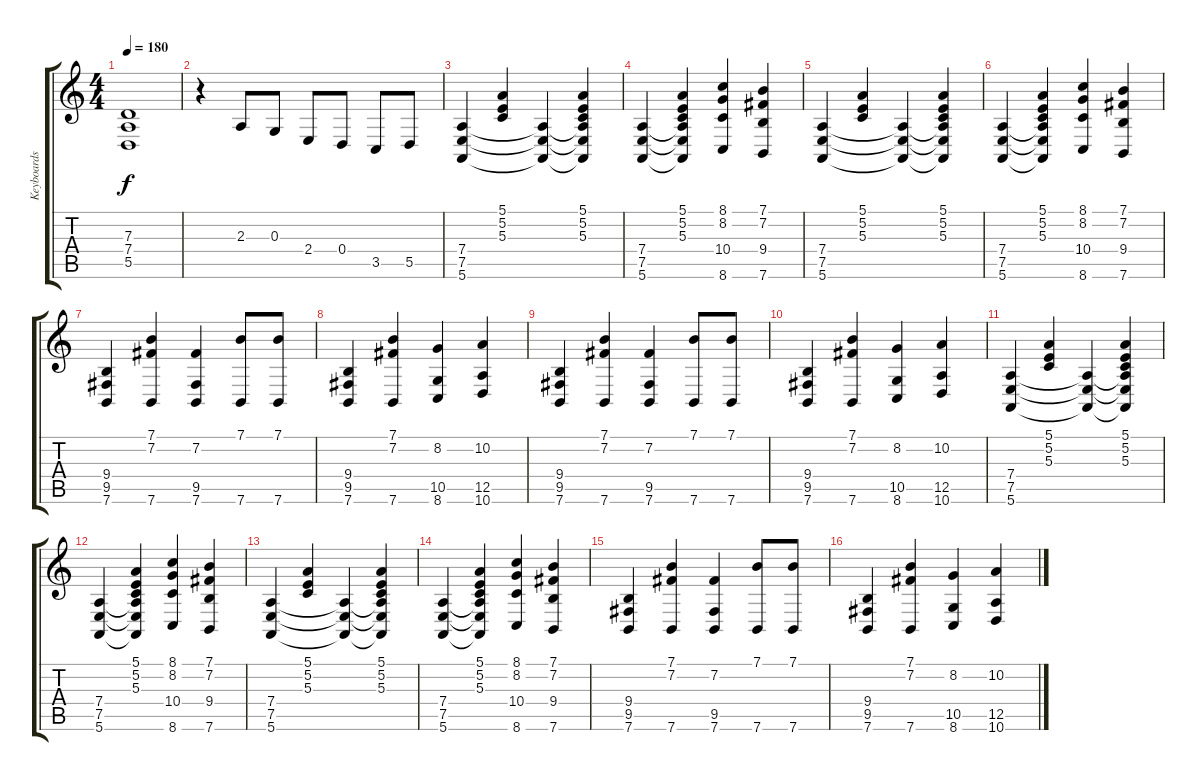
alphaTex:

\track ("Keyboards" "Keyboards") {instrument drawbarorgan}
\staff {score tabs}
\tuning (E4 B3 G3 D3 A2 E2) {hide}
\ts (4 4)
\tempo 180
\clef g2
\ks c
(7.3 7.4 5.5).1{dy f} |
r.4 2.3.8 0.3.8 2.4.8 0.4.8 3.5.8 5.5.8 |
(7.4 7.5 5.6).4 (5.1 5.2 5.3).4 (7.4{t} 7.5{t} 5.6{t}).4 (5.1 5.2 5.3 7.4{t} 7.5{t} 5.6{t}).4 |
(7.4 7.5 5.6).4 (5.1 5.2 5.3 7.4{t} 7.5{t} 5.6{t}).4 (8.1 8.2 10.4 8.6).4 (7.1 7.2 9.4 7.6).4 |
(7.4 7.5 5.6).4 (5.1 5.2 5.3).4 (7.4{t} 7.5{t} 5.6{t}).4 (5.1 5.2 5.3 7.4{t} 7.5{t} 5.6{t}).4 |
(7.4 7.5 5.6).4 (5.1 5.2 5.3 7.4{t} 7.5{t} 5.6{t}).4 (8.1 8.2 10.4 8.6).4 (7.1 7.2 9.4 7.6).4 |
(9.4 9.5 7.6).4 (7.1 7.2 7.6).4 (7.2 9.5 7.6).4 (7.1 7.6).8 (7.1 7.6).8 |
(9.4 9.5 7.6).4 (7.1 7.2 7.6).4 (8.2 10.5 8.6).4 (10.2 12.5 10.6).4 |
(9.4 9.5 7.6).4 (7.1 7.2 7.6).4 (7.2 9.5 7.6).4 (7.1 7.6).8 (7.1 7.6).8 |
(9.4 9.5 7.6).4 (7.1 7.2 7.6).4 (8.2 10.5 8.6).4 (10.2 12.5 10.6).4 |
(7.4 7.5 5.6).4 (5.1 5.2 5.3).4 (7.4{t} 7.5{t} 5.6{t}).4 (5.1 5.2 5.3 7.4{t} 7.5{t} 5.6{t}).4 |
(7.4 7.5 5.6).4 (5.1 5.2 5.3 7.4{t} 7.5{t} 5.6{t}).4 (8.1 8.2 10.4 8.6).4 (7.1 7.2 9.4 7.6).4 |
(7.4 7.5 5.6).4 (5.1 5.2 5.3).4 (7.4{t} 7.5{t} 5.6{t}).4 (5.1 5.2 5.3 7.4{t} 7.5{t} 5.6{t}).4 |
(7.4 7.5 5.6).4 (5.1 5.2 5.3 7.4{t} 7.5{t} 5.6{t}).4 (8.1 8.2 10.4 8.6).4 (7.1 7.2 9.4 7.6).4 |
(9.4 9.5 7.6).4 (7.1 7.2 7.6).4 (7.2 9.5 7.6).4 (7.1 7.6).8 (7.1 7.6).8 |
(9.4 9.5 7.6).4 (7.1 7.2 7.6).4 (8.2 10.5 8.6).4 (10.2 12.5 10.6).4
